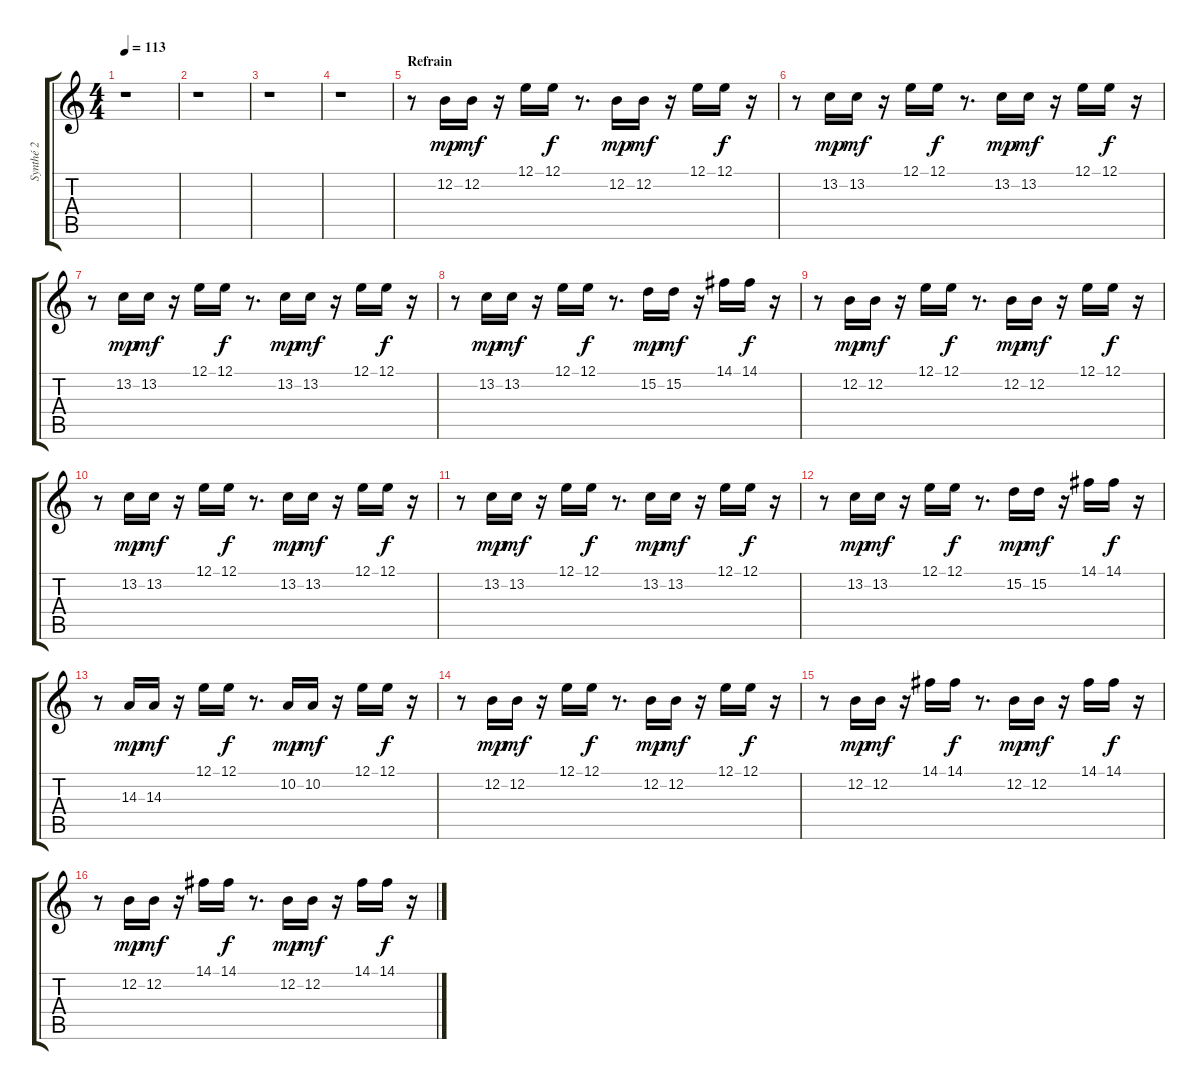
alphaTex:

\track ("Synthé 2" "Synthé 2") {instrument synthbrass2}
\staff {score tabs}
\tuning (E4 B3 G3 D3 A2 E2) {hide}
\ts (4 4)
\tempo 113
\clef g2
\ks c
r.1{dy mp} |
r.1 |
r.1 |
r.1 |
\section ("" "Refrain")
r.8 12.2.16 12.2.16{dy mf} r.16 12.1.16 12.1.16{dy f} r.8{d} 12.2.16{dy mp} 12.2.16{dy mf} r.16 12.1.16 12.1.16{dy f} r.16 |
r.8 13.2.16{dy mp} 13.2.16{dy mf} r.16 12.1.16 12.1.16{dy f} r.8{d} 13.2.16{dy mp} 13.2.16{dy mf} r.16 12.1.16 12.1.16{dy f} r.16 |
r.8 13.2.16{dy mp} 13.2.16{dy mf} r.16 12.1.16 12.1.16{dy f} r.8{d} 13.2.16{dy mp} 13.2.16{dy mf} r.16 12.1.16 12.1.16{dy f} r.16 |
r.8 13.2.16{dy mp} 13.2.16{dy mf} r.16 12.1.16 12.1.16{dy f} r.8{d} 15.2.16{dy mp} 15.2.16{dy mf} r.16 14.1.16 14.1.16{dy f} r.16 |
r.8 12.2.16{dy mp} 12.2.16{dy mf} r.16 12.1.16 12.1.16{dy f} r.8{d} 12.2.16{dy mp} 12.2.16{dy mf} r.16 12.1.16 12.1.16{dy f} r.16 |
r.8 13.2.16{dy mp} 13.2.16{dy mf} r.16 12.1.16 12.1.16{dy f} r.8{d} 13.2.16{dy mp} 13.2.16{dy mf} r.16 12.1.16 12.1.16{dy f} r.16 |
r.8 13.2.16{dy mp} 13.2.16{dy mf} r.16 12.1.16 12.1.16{dy f} r.8{d} 13.2.16{dy mp} 13.2.16{dy mf} r.16 12.1.16 12.1.16{dy f} r.16 |
r.8 13.2.16{dy mp} 13.2.16{dy mf} r.16 12.1.16 12.1.16{dy f} r.8{d} 15.2.16{dy mp} 15.2.16{dy mf} r.16 14.1.16 14.1.16{dy f} r.16 |
r.8 14.3.16{dy mp} 14.3.16{dy mf} r.16 12.1.16 12.1.16{dy f} r.8{d} 10.2.16{dy mp} 10.2.16{dy mf} r.16 12.1.16 12.1.16{dy f} r.16 |
r.8 12.2.16{dy mp} 12.2.16{dy mf} r.16 12.1.16 12.1.16{dy f} r.8{d} 12.2.16{dy mp} 12.2.16{dy mf} r.16 12.1.16 12.1.16{dy f} r.16 |
r.8 12.2.16{dy mp} 12.2.16{dy mf} r.16 14.1.16 14.1.16{dy f} r.8{d} 12.2.16{dy mp} 12.2.16{dy mf} r.16 14.1.16 14.1.16{dy f} r.16 |
r.8 12.2.16{dy mp} 12.2.16{dy mf} r.16 14.1.16 14.1.16{dy f} r.8{d} 12.2.16{dy mp} 12.2.16{dy mf} r.16 14.1.16 14.1.16{dy f} r.16
